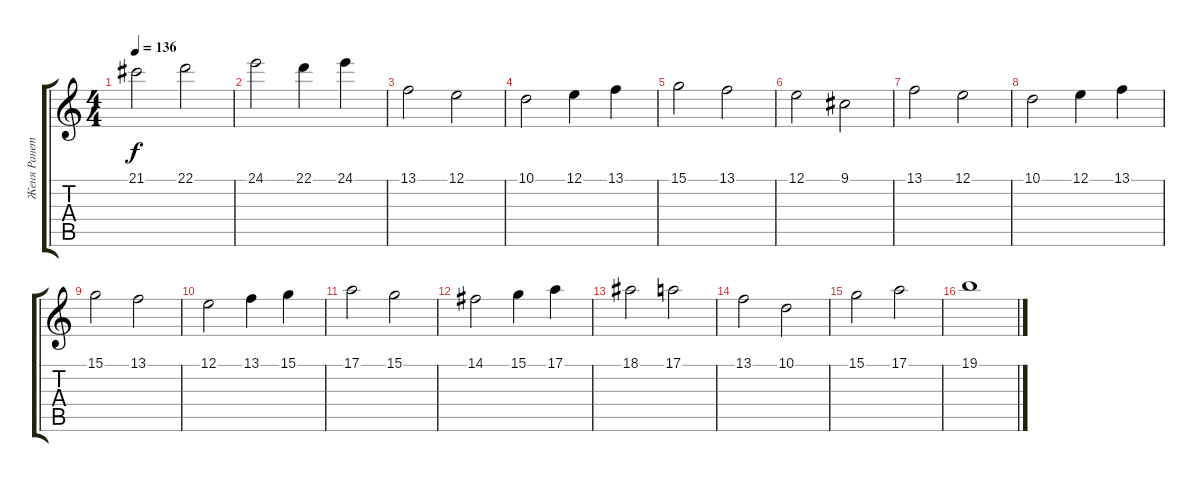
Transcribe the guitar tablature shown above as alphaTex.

\track ("Женя Ранетка" "Женя Ранет") {instrument stringensemble1}
\staff {score tabs}
\tuning (E4 B3 G3 D3 A2 E2) {hide}
\ts (4 4)
\tempo 136
\clef g2
\ks c
21.1.2{dy f} 22.1.2 |
24.1.2 22.1.4 24.1.4 |
13.1.2 12.1.2 |
10.1.2 12.1.4 13.1.4 |
15.1.2 13.1.2 |
12.1.2 9.1.2 |
13.1.2 12.1.2 |
10.1.2 12.1.4 13.1.4 |
15.1.2 13.1.2 |
12.1.2 13.1.4 15.1.4 |
17.1.2 15.1.2 |
14.1.2 15.1.4 17.1.4 |
18.1.2 17.1.2 |
13.1.2 10.1.2 |
15.1.2 17.1.2 |
19.1.1
